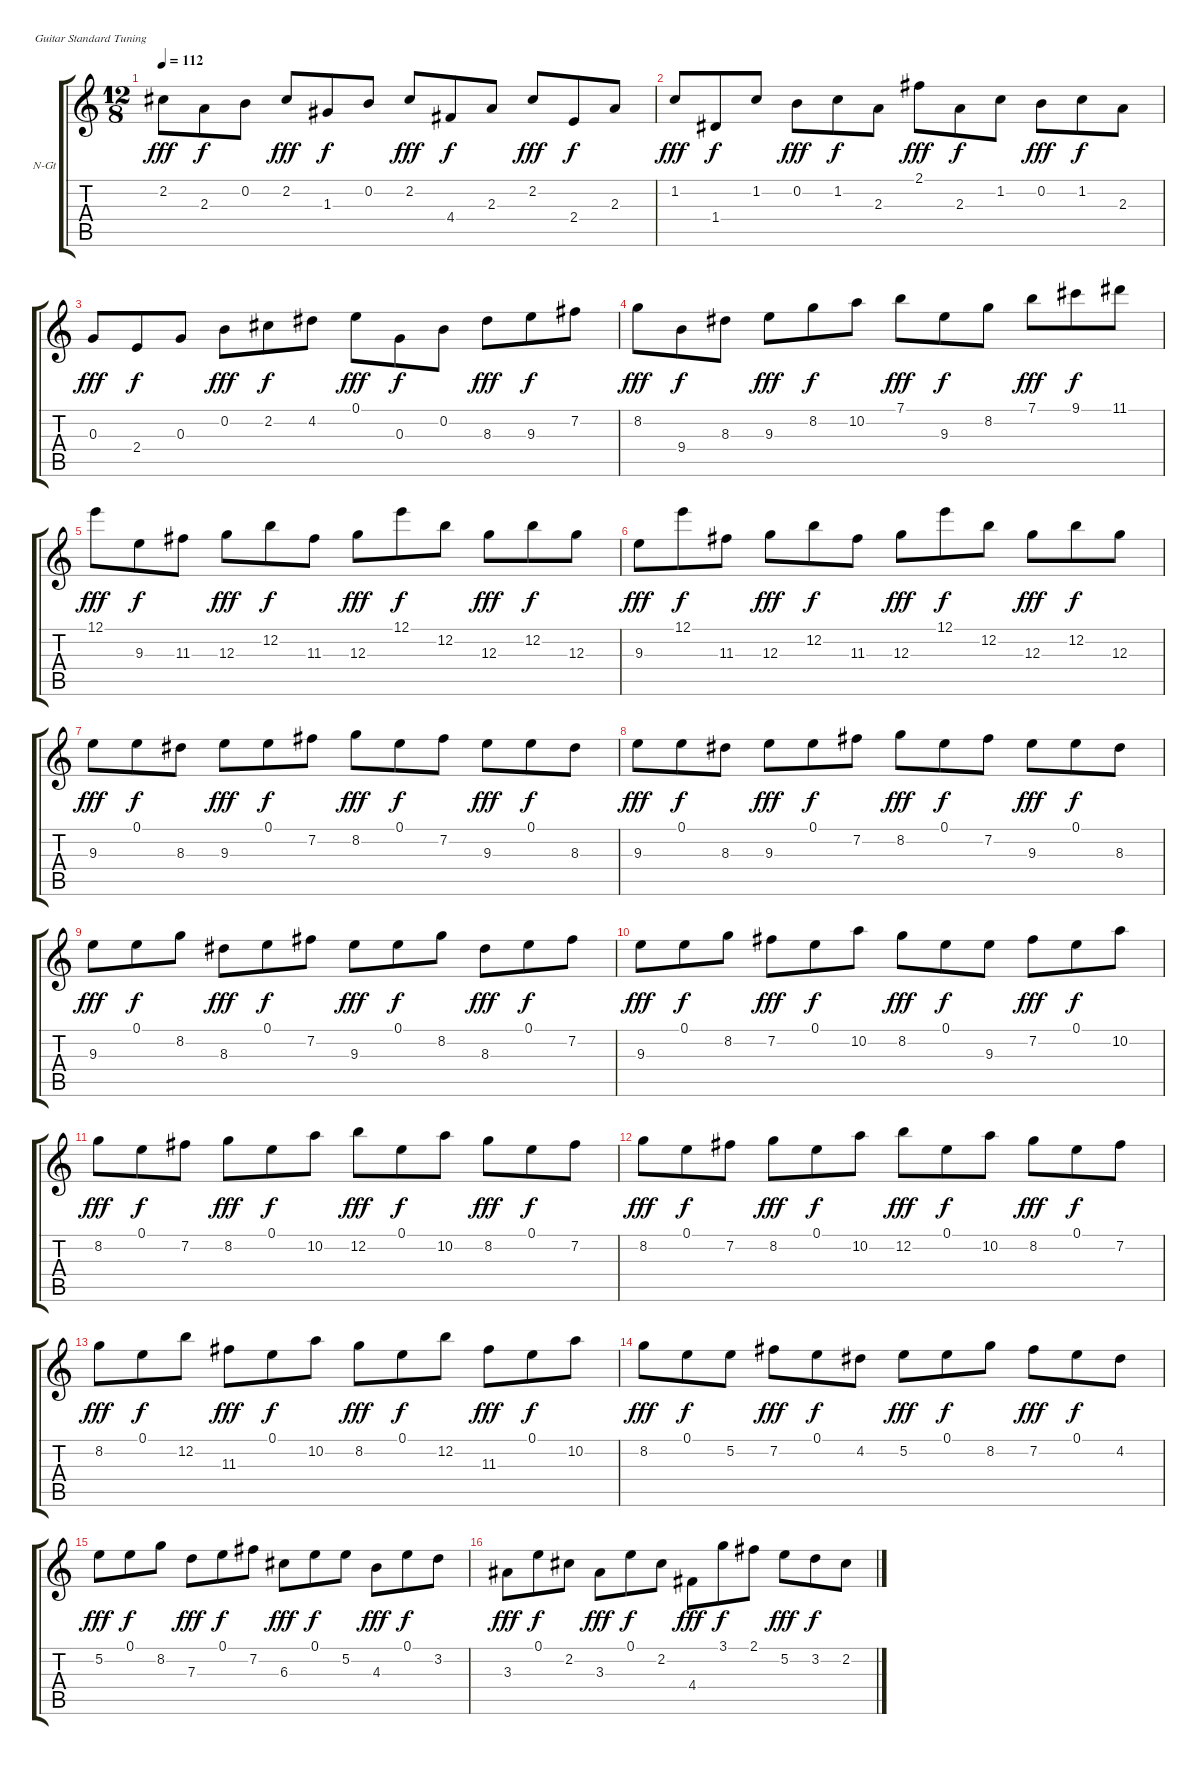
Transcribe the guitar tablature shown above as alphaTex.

\bracketExtendMode groupsimilarinstruments
\firstSystemTrackNameOrientation horizontal
\otherSystemsTrackNameOrientation horizontal
\track ("BWV 1012  Preludio" "N-Gt") {instrument acousticguitarnylon}
\staff {score tabs}
\tuning (E4 B3 G3 D3 A2 E2)
\ts (12 8)
\tempo 112
\clef g2
\ks c
2.2.8{dy fff} 2.3.8{dy f} 0.2.8 2.2.8{dy fff} 1.3.8{dy f} 0.2.8 2.2.8{dy fff} 4.4.8{dy f} 2.3.8 2.2.8{dy fff} 2.4.8{dy f} 2.3.8 |
1.2.8{dy fff} 1.4.8{dy f} 1.2.8 0.2.8{dy fff} 1.2.8{dy f} 2.3.8 2.1.8{dy fff} 2.3.8{dy f} 1.2.8 0.2.8{dy fff} 1.2.8{dy f} 2.3.8 |
0.3.8{dy fff} 2.4.8{dy f} 0.3.8 0.2.8{dy fff} 2.2.8{dy f} 4.2.8 0.1.8{dy fff} 0.3.8{dy f} 0.2.8 8.3.8{dy fff} 9.3.8{dy f} 7.2.8 |
8.2.8{dy fff} 9.4.8{dy f} 8.3.8 9.3.8{dy fff} 8.2.8{dy f} 10.2.8 7.1.8{dy fff} 9.3.8{dy f} 8.2.8 7.1.8{dy fff} 9.1.8{dy f} 11.1.8 |
12.1.8{dy fff} 9.3.8{dy f} 11.3.8 12.3.8{dy fff} 12.2.8{dy f} 11.3.8 12.3.8{dy fff} 12.1.8{dy f} 12.2.8 12.3.8{dy fff} 12.2.8{dy f} 12.3.8 |
9.3.8{dy fff} 12.1.8{dy f} 11.3.8 12.3.8{dy fff} 12.2.8{dy f} 11.3.8 12.3.8{dy fff} 12.1.8{dy f} 12.2.8 12.3.8{dy fff} 12.2.8{dy f} 12.3.8 |
9.3.8{dy fff} 0.1.8{dy f} 8.3.8 9.3.8{dy fff} 0.1.8{dy f} 7.2.8 8.2.8{dy fff} 0.1.8{dy f} 7.2.8 9.3.8{dy fff} 0.1.8{dy f} 8.3.8 |
9.3.8{dy fff} 0.1.8{dy f} 8.3.8 9.3.8{dy fff} 0.1.8{dy f} 7.2.8 8.2.8{dy fff} 0.1.8{dy f} 7.2.8 9.3.8{dy fff} 0.1.8{dy f} 8.3.8 |
9.3.8{dy fff} 0.1.8{dy f} 8.2.8 8.3.8{dy fff} 0.1.8{dy f} 7.2.8 9.3.8{dy fff} 0.1.8{dy f} 8.2.8 8.3.8{dy fff} 0.1.8{dy f} 7.2.8 |
9.3.8{dy fff} 0.1.8{dy f} 8.2.8 7.2.8{dy fff} 0.1.8{dy f} 10.2.8 8.2.8{dy fff} 0.1.8{dy f} 9.3.8 7.2.8{dy fff} 0.1.8{dy f} 10.2.8 |
8.2.8{dy fff} 0.1.8{dy f} 7.2.8 8.2.8{dy fff} 0.1.8{dy f} 10.2.8 12.2.8{dy fff} 0.1.8{dy f} 10.2.8 8.2.8{dy fff} 0.1.8{dy f} 7.2.8 |
8.2.8{dy fff} 0.1.8{dy f} 7.2.8 8.2.8{dy fff} 0.1.8{dy f} 10.2.8 12.2.8{dy fff} 0.1.8{dy f} 10.2.8 8.2.8{dy fff} 0.1.8{dy f} 7.2.8 |
8.2.8{dy fff} 0.1.8{dy f} 12.2.8 11.3.8{dy fff} 0.1.8{dy f} 10.2.8 8.2.8{dy fff} 0.1.8{dy f} 12.2.8 11.3.8{dy fff} 0.1.8{dy f} 10.2.8 |
8.2.8{dy fff} 0.1.8{dy f} 5.2.8 7.2.8{dy fff} 0.1.8{dy f} 4.2.8 5.2.8{dy fff} 0.1.8{dy f} 8.2.8 7.2.8{dy fff} 0.1.8{dy f} 4.2.8 |
5.2.8{dy fff} 0.1.8{dy f} 8.2.8 7.3.8{dy fff} 0.1.8{dy f} 7.2.8 6.3.8{dy fff} 0.1.8{dy f} 5.2.8 4.3.8{dy fff} 0.1.8{dy f} 3.2.8 |
3.3.8{dy fff} 0.1.8{dy f} 2.2.8 3.3.8{dy fff} 0.1.8{dy f} 2.2.8 4.4.8{dy fff} 3.1.8{dy f} 2.1.8 5.2.8{dy fff} 3.2.8{dy f} 2.2.8
